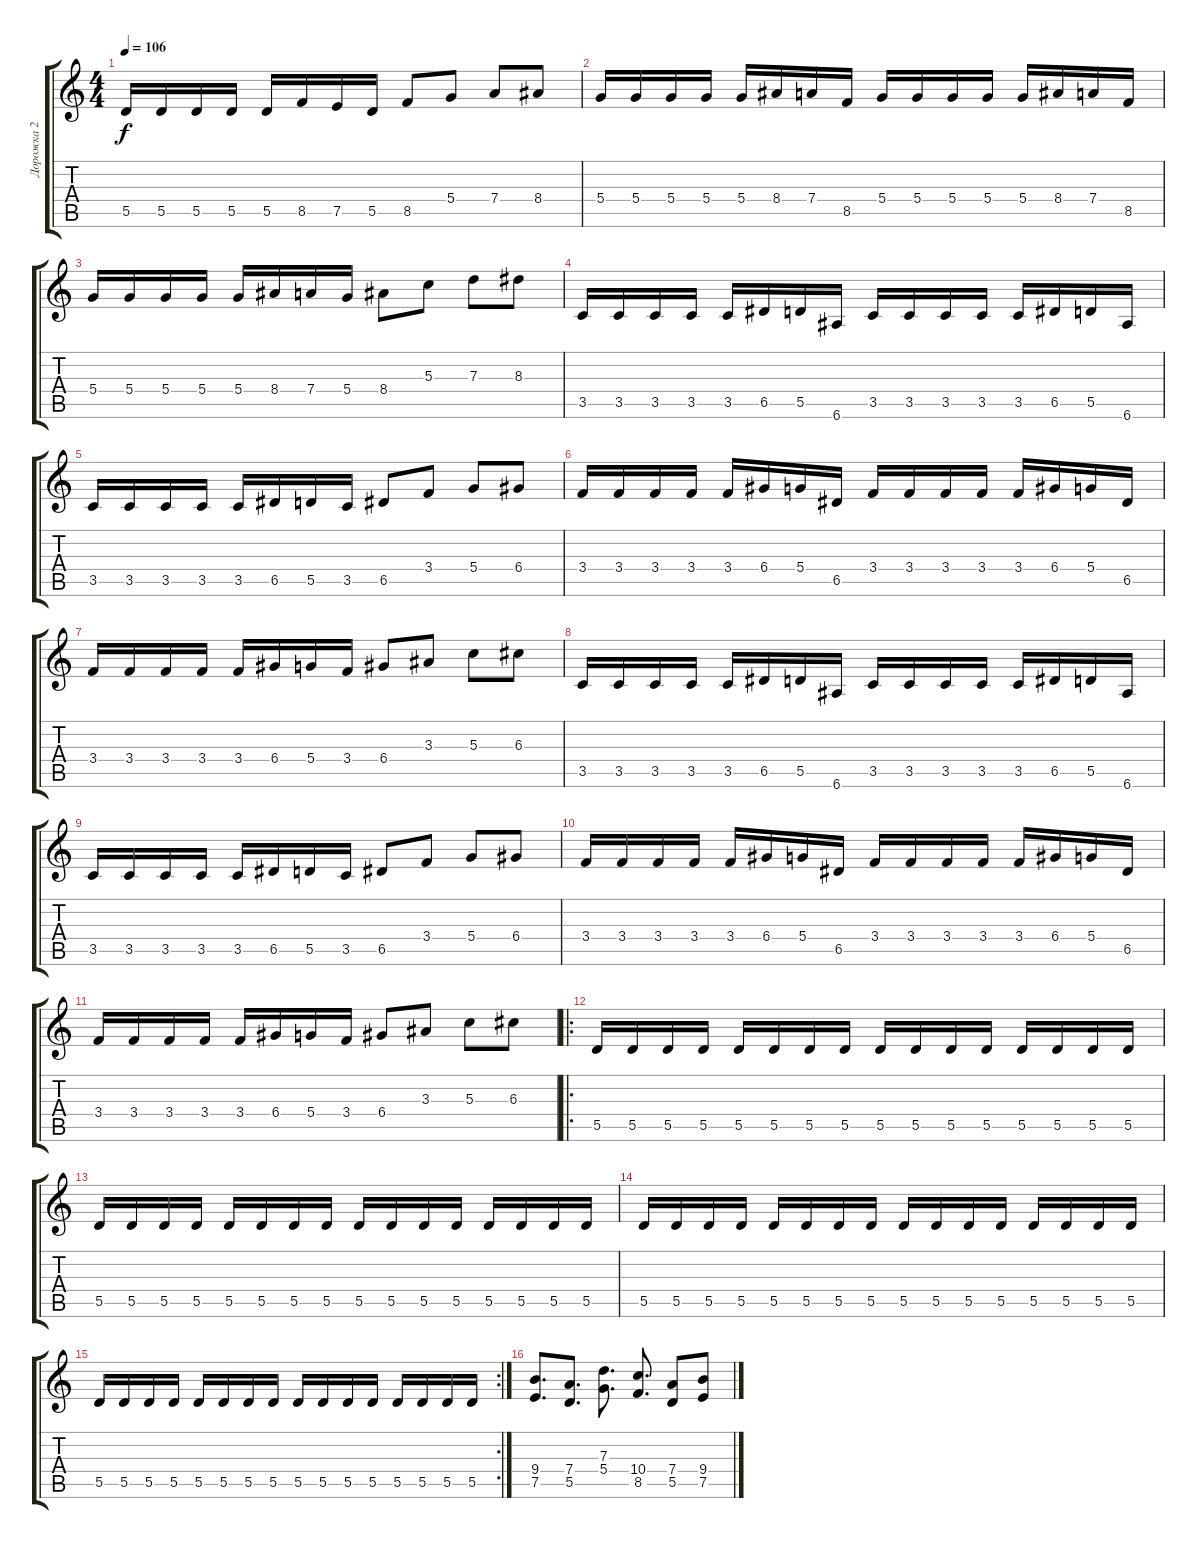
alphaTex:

\track ("Дорожка 2" "Дорожка 2") {instrument distortionguitar}
\staff {score tabs}
\tuning (E4 B3 G3 D3 A2 E2) {hide}
\ts (4 4)
\tempo 106
\clef g2
\ks c
5.5.16{dy f} 5.5.16 5.5.16 5.5.16 5.5.16 8.5.16 7.5.16 5.5.16 8.5.8 5.4.8 7.4.8 8.4.8 |
5.4.16 5.4.16 5.4.16 5.4.16 5.4.16 8.4.16 7.4.16 8.5.16 5.4.16 5.4.16 5.4.16 5.4.16 5.4.16 8.4.16 7.4.16 8.5.16 |
5.4.16 5.4.16 5.4.16 5.4.16 5.4.16 8.4.16 7.4.16 5.4.16 8.4.8 5.3.8 7.3.8 8.3.8 |
3.5.16 3.5.16 3.5.16 3.5.16 3.5.16 6.5.16 5.5.16 6.6.16 3.5.16 3.5.16 3.5.16 3.5.16 3.5.16 6.5.16 5.5.16 6.6.16 |
3.5.16 3.5.16 3.5.16 3.5.16 3.5.16 6.5.16 5.5.16 3.5.16 6.5.8 3.4.8 5.4.8 6.4.8 |
3.4.16 3.4.16 3.4.16 3.4.16 3.4.16 6.4.16 5.4.16 6.5.16 3.4.16 3.4.16 3.4.16 3.4.16 3.4.16 6.4.16 5.4.16 6.5.16 |
3.4.16 3.4.16 3.4.16 3.4.16 3.4.16 6.4.16 5.4.16 3.4.16 6.4.8 3.3.8 5.3.8 6.3.8 |
3.5.16 3.5.16 3.5.16 3.5.16 3.5.16 6.5.16 5.5.16 6.6.16 3.5.16 3.5.16 3.5.16 3.5.16 3.5.16 6.5.16 5.5.16 6.6.16 |
3.5.16 3.5.16 3.5.16 3.5.16 3.5.16 6.5.16 5.5.16 3.5.16 6.5.8 3.4.8 5.4.8 6.4.8 |
3.4.16 3.4.16 3.4.16 3.4.16 3.4.16 6.4.16 5.4.16 6.5.16 3.4.16 3.4.16 3.4.16 3.4.16 3.4.16 6.4.16 5.4.16 6.5.16 |
3.4.16 3.4.16 3.4.16 3.4.16 3.4.16 6.4.16 5.4.16 3.4.16 6.4.8 3.3.8 5.3.8 6.3.8 |
\ro
5.5.16 5.5.16 5.5.16 5.5.16 5.5.16 5.5.16 5.5.16 5.5.16 5.5.16 5.5.16 5.5.16 5.5.16 5.5.16 5.5.16 5.5.16 5.5.16 |
5.5.16 5.5.16 5.5.16 5.5.16 5.5.16 5.5.16 5.5.16 5.5.16 5.5.16 5.5.16 5.5.16 5.5.16 5.5.16 5.5.16 5.5.16 5.5.16 |
5.5.16 5.5.16 5.5.16 5.5.16 5.5.16 5.5.16 5.5.16 5.5.16 5.5.16 5.5.16 5.5.16 5.5.16 5.5.16 5.5.16 5.5.16 5.5.16 |
\rc 2
5.5.16 5.5.16 5.5.16 5.5.16 5.5.16 5.5.16 5.5.16 5.5.16 5.5.16 5.5.16 5.5.16 5.5.16 5.5.16 5.5.16 5.5.16 5.5.16 |
(9.4 7.5).8{d} (7.4 5.5).8{d} (7.3 5.4).8{d} (10.4 8.5).8{d} (7.4 5.5).8 (9.4 7.5).8
